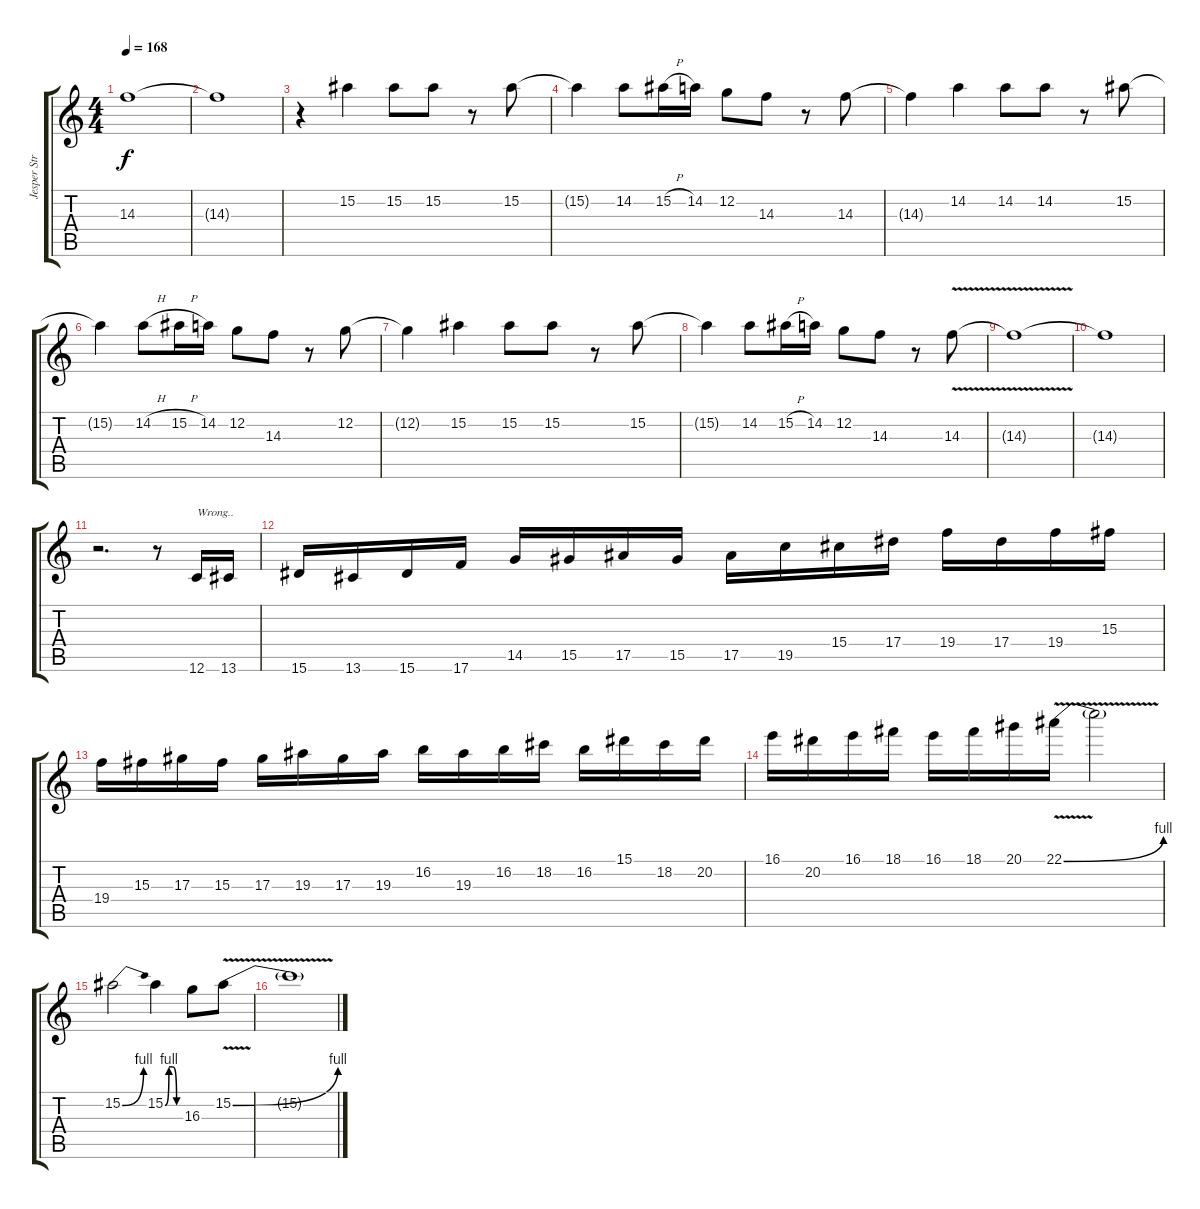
\track ("Jesper Strömblad" "Jesper Str") {instrument distortionguitar}
\staff {score tabs}
\tuning (C4 G3 Eb3 Bb2 F2 C2) {hide}
\ts (4 4)
\tempo 168
\clef g2
\ks c
14.3{t}.1{dy f} |
14.3{t}.1 |
r.4 15.2.4 15.2.8 15.2.8 r.8 15.2.8 |
15.2{t}.4 14.2.8 15.2{h}.16 14.2.16 12.2.8 14.3.8 r.8 14.3.8 |
14.3{t}.4 14.2.4 14.2.8 14.2.8 r.8 15.2.8 |
15.2{t}.4 14.2{h}.8 15.2{h}.16 14.2.16 12.2.8 14.3.8 r.8 12.2.8 |
12.2{t}.4 15.2.4 15.2.8 15.2.8 r.8 15.2.8 |
15.2{t}.4 14.2.8 15.2{h}.16 14.2.16 12.2.8 14.3.8 r.8 14.3{v}.8 |
14.3{t}.1 |
14.3{t}.1 |
r.2{d balance 8} r.8 12.6.16{txt "Wrong.."} 13.6.16 |
15.6.16 13.6.16 15.6.16 17.6.16 14.5.16 15.5.16 17.5.16 15.5.16 17.5.16 19.5.16 15.4.16 17.4.16 19.4.16 17.4.16 19.4.16 15.3.16 |
19.4.16 15.3.16 17.3.16 15.3.16 17.3.16 19.3.16 17.3.16 19.3.16 16.2.16 19.3.16 16.2.16 18.2.16 16.2.16 15.1.16 18.2.16 20.2.16 |
16.1.16 20.2.16 16.1.16 18.1.16 16.1.16 18.1.16 20.1.16 22.1{be (bend 0 0 60 4) v}.16 22.1{t}.2 |
15.2{be (bend 0 0 60 4)}.2 15.2{be (custom 0 0 15 4 30 4 45 0 60 0)}.4 16.3.8 15.2{be (bend 0 0 60 4) v}.8 |
15.2{t}.1
